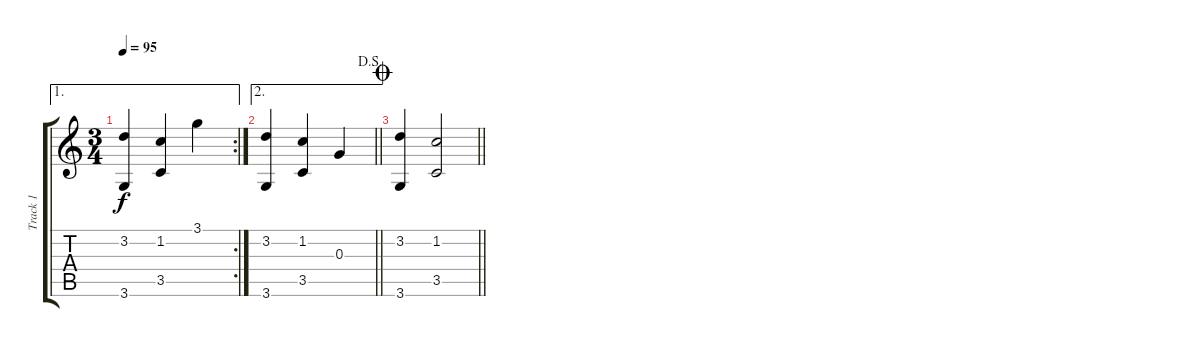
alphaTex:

\track ("Track 1" "Track 1") {instrument acousticguitarnylon}
\staff {score tabs}
\tuning (E4 B3 G3 D3 A2 E2) {hide}
\ae 1
\rc 2
\ts (3 4)
\tempo 95
\clef g2
\ks c
(3.2 3.6).4{dy f} (1.2 3.5).4 3.1.4 |
\ae 2
\jump dalsegno
\barLineRight lightlight
(3.2 3.6).4 (1.2 3.5).4 0.3.4 |
\jump coda
\barLineRight lightlight
(3.2 3.6).4 (1.2 3.5).2
